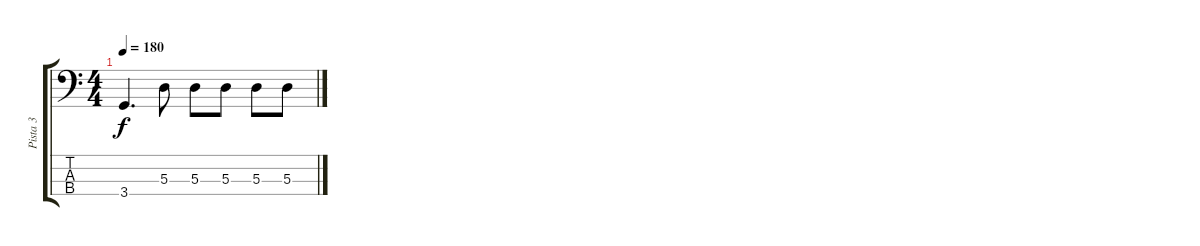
\track ("Pista 3" "Pista 3") {instrument slapbass2}
\staff {score tabs}
\tuning (G2 D2 A1 E1) {hide}
\ts (4 4)
\tempo 180
\clef f4
\ks c
3.4.4{d dy f} 5.3.8 5.3.8 5.3.8 5.3.8 5.3.8
